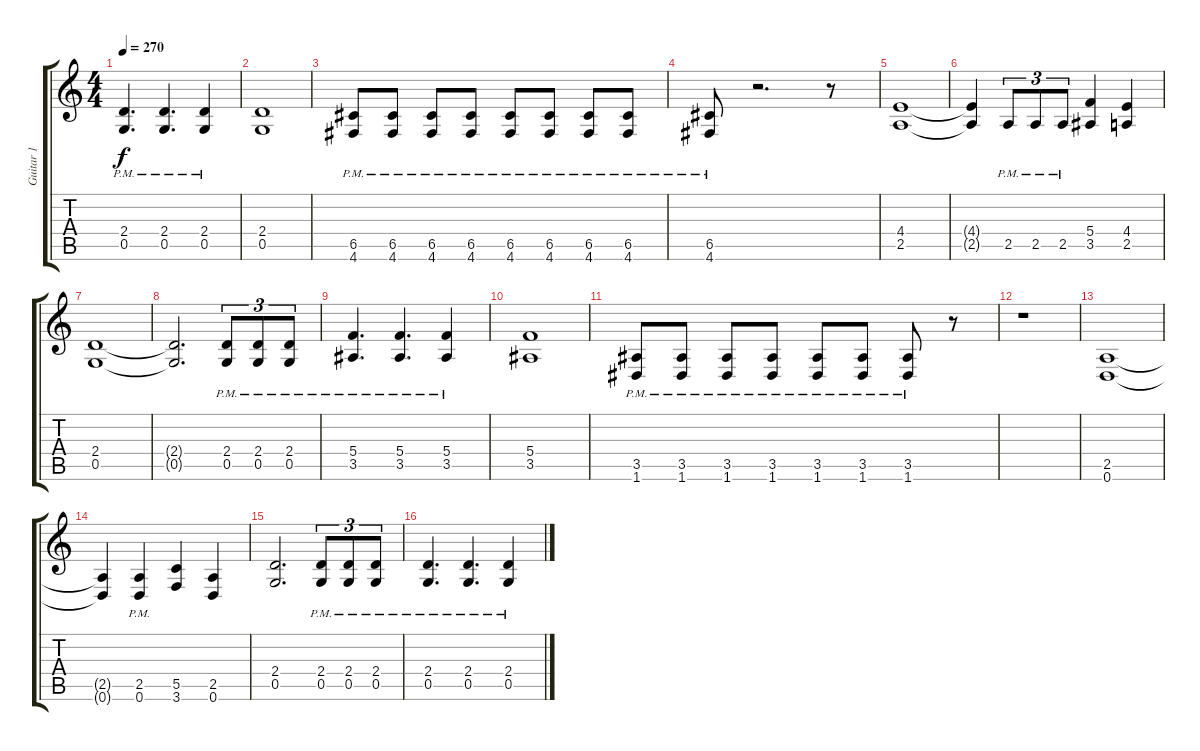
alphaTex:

\track ("Guitar 1" "Guitar 1") {instrument distortionguitar}
\staff {score tabs}
\tuning (D4 A3 F3 C3 G2 D2) {hide}
\ts (4 4)
\tempo 270
\clef g2
\ks c
(2.4{pm} 0.5{pm}).4{d dy f} (2.4{pm} 0.5{pm}).4{d} (2.4{pm} 0.5{pm}).4 |
(2.4 0.5).1 |
(6.5{pm} 4.6{pm}).8 (6.5{pm} 4.6{pm}).8 (6.5{pm} 4.6{pm}).8 (6.5{pm} 4.6{pm}).8 (6.5{pm} 4.6{pm}).8 (6.5{pm} 4.6{pm}).8 (6.5{pm} 4.6{pm}).8 (6.5{pm} 4.6{pm}).8 |
(6.5{pm} 4.6{pm}).8 r.2{d} r.8 |
(4.4 2.5).1 |
(4.4{t} 2.5{t}).4 2.5{pm}.8{tu (3 2)} 2.5{pm}.8{tu (3 2)} 2.5{pm}.8{tu (3 2)} (5.4 3.5).4 (4.4 2.5).4 |
(2.4 0.5).1 |
(2.4{t} 0.5{t}).2{d} (2.4{pm} 0.5{pm}).8{tu (3 2)} (2.4{pm} 0.5{pm}).8{tu (3 2)} (2.4{pm} 0.5{pm}).8{tu (3 2)} |
(5.4{pm} 3.5{pm}).4{d} (5.4{pm} 3.5{pm}).4{d} (5.4{pm} 3.5{pm}).4 |
(5.4 3.5).1 |
(3.5{pm} 1.6{pm}).8 (3.5{pm} 1.6{pm}).8 (3.5{pm} 1.6{pm}).8 (3.5{pm} 1.6{pm}).8 (3.5{pm} 1.6{pm}).8 (3.5{pm} 1.6{pm}).8 (3.5{pm} 1.6{pm}).8 r.8 |
r.1 |
(2.5 0.6).1 |
(2.5{t} 0.6{t}).4 (2.5{pm} 0.6{pm}).4 (5.5 3.6).4 (2.5 0.6).4 |
(2.4 0.5).2{d} (2.4{pm} 0.5{pm}).8{tu (3 2)} (2.4{pm} 0.5{pm}).8{tu (3 2)} (2.4{pm} 0.5{pm}).8{tu (3 2)} |
(2.4{pm} 0.5{pm}).4{d} (2.4{pm} 0.5{pm}).4{d} (2.4{pm} 0.5{pm}).4
